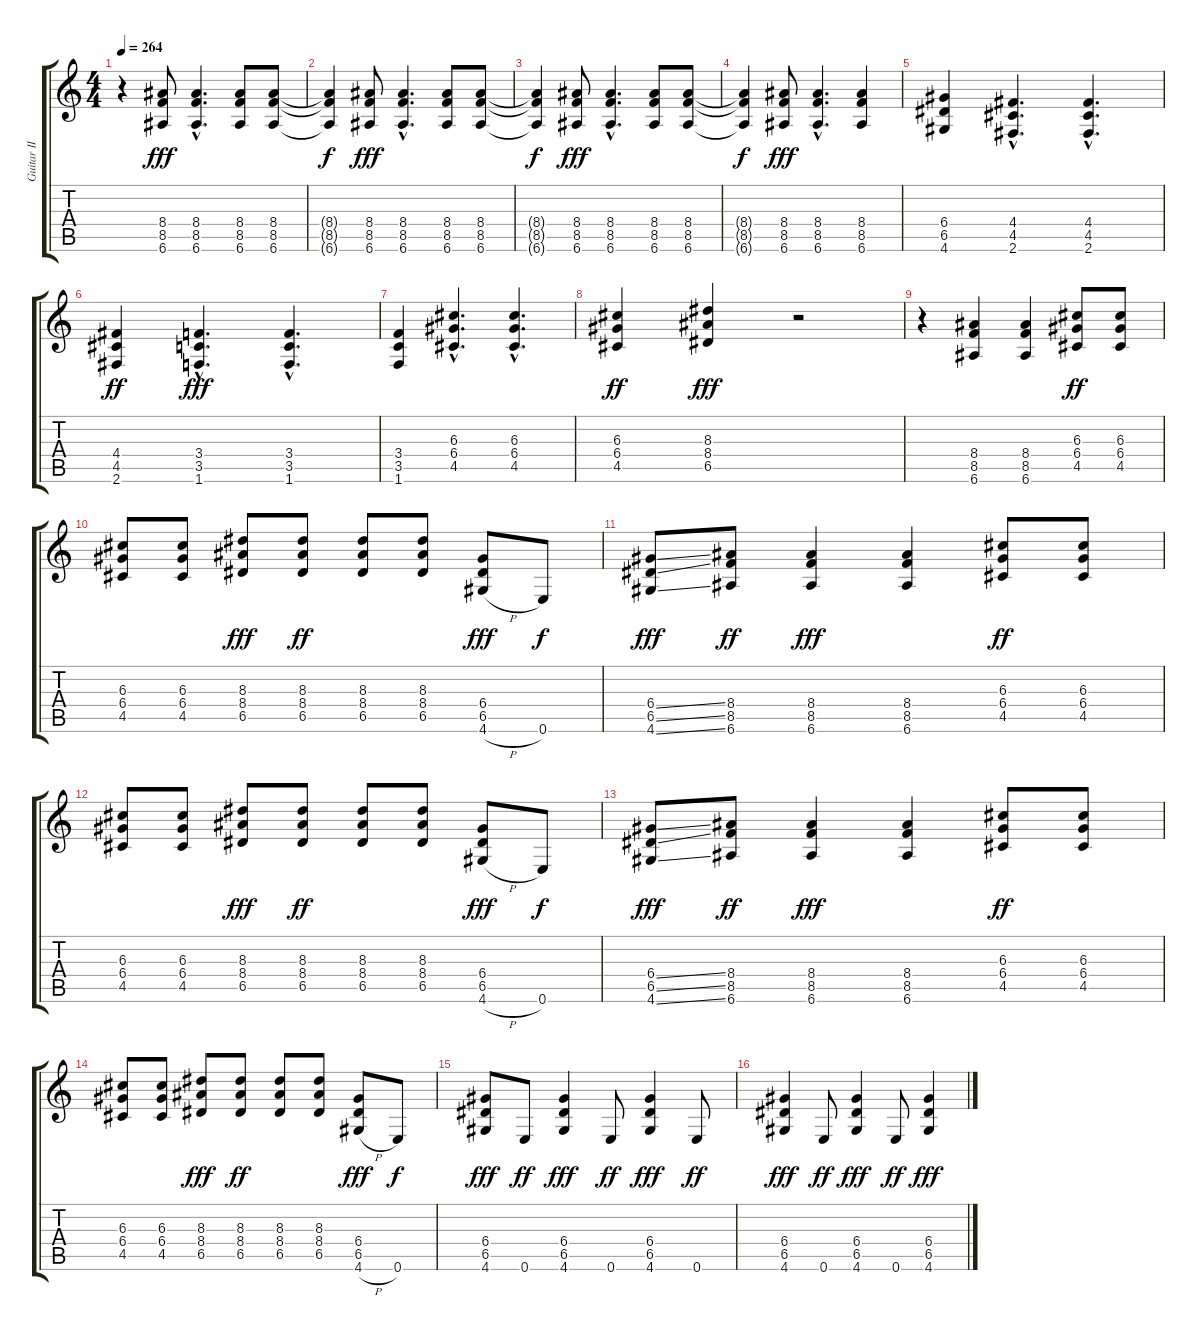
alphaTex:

\track ("Guitar II" "Guitar II") {instrument distortionguitar}
\staff {score tabs}
\tuning (E4 B3 G3 D3 A2 E2) {hide}
\ts (4 4)
\tempo 264
\clef g2
\ks c
r.4{dy fff} (8.4 8.5 6.6).8 (8.4{hac} 8.5{hac} 6.6{hac}).4{d} (8.4 8.5 6.6).8 (8.4 8.5 6.6).8 |
(8.4{t} 8.5{t} 6.6{t}).4{dy f} (8.4 8.5 6.6).8{dy fff} (8.4{hac} 8.5{hac} 6.6{hac}).4{d} (8.4 8.5 6.6).8 (8.4 8.5 6.6).8 |
(8.4{t} 8.5{t} 6.6{t}).4{dy f} (8.4 8.5 6.6).8{dy fff} (8.4{hac} 8.5{hac} 6.6{hac}).4{d} (8.4 8.5 6.6).8 (8.4 8.5 6.6).8 |
(8.4{t} 8.5{t} 6.6{t}).4{dy f} (8.4 8.5 6.6).8{dy fff} (8.4{hac} 8.5{hac} 6.6{hac}).4{d} (8.4 8.5 6.6).4 |
(6.4 6.5 4.6).4 (4.4{hac} 4.5{hac} 2.6{hac}).4{d} (4.4{hac} 4.5{hac} 2.6{hac}).4{d} |
(4.4 4.5 2.6).4{dy ff} (3.4{hac} 3.5{hac} 1.6{hac}).4{d dy fff} (3.4{hac} 3.5{hac} 1.6{hac}).4{d} |
(3.4 3.5 1.6).4 (6.3{hac} 6.4{hac} 4.5{hac}).4{d} (6.3{hac} 6.4{hac} 4.5{hac}).4{d} |
(6.3 6.4 4.5).4{dy ff} (8.3 8.4 6.5).4{dy fff} r.2 |
r.4 (8.4 8.5 6.6).4 (8.4 8.5 6.6).4 (6.3 6.4 4.5).8{dy ff} (6.3 6.4 4.5).8 |
(6.3 6.4 4.5).8 (6.3 6.4 4.5).8 (8.3 8.4 6.5).8{dy fff} (8.3 8.4 6.5).8{dy ff} (8.3 8.4 6.5).8 (8.3 8.4 6.5).8 (6.4 6.5 4.6{h}).8{dy fff} 0.6.8{dy f} |
(6.4{ss} 6.5{ss} 4.6{ss}).8{dy fff} (8.4 8.5 6.6).8{dy ff} (8.4 8.5 6.6).4{dy fff} (8.4 8.5 6.6).4 (6.3 6.4 4.5).8{dy ff} (6.3 6.4 4.5).8 |
(6.3 6.4 4.5).8 (6.3 6.4 4.5).8 (8.3 8.4 6.5).8{dy fff} (8.3 8.4 6.5).8{dy ff} (8.3 8.4 6.5).8 (8.3 8.4 6.5).8 (6.4 6.5 4.6{h}).8{dy fff} 0.6.8{dy f} |
(6.4{ss} 6.5{ss} 4.6{ss}).8{dy fff} (8.4 8.5 6.6).8{dy ff} (8.4 8.5 6.6).4{dy fff} (8.4 8.5 6.6).4 (6.3 6.4 4.5).8{dy ff} (6.3 6.4 4.5).8 |
(6.3 6.4 4.5).8 (6.3 6.4 4.5).8 (8.3 8.4 6.5).8{dy fff} (8.3 8.4 6.5).8{dy ff} (8.3 8.4 6.5).8 (8.3 8.4 6.5).8 (6.4 6.5 4.6{h}).8{dy fff} 0.6.8{dy f} |
(6.4 6.5 4.6).8{dy fff} 0.6.8{dy ff} (6.4 6.5 4.6).4{dy fff} 0.6.8{dy ff} (6.4 6.5 4.6).4{dy fff} 0.6.8{dy ff} |
(6.4 6.5 4.6).4{dy fff} 0.6.8{dy ff} (6.4 6.5 4.6).4{dy fff} 0.6.8{dy ff} (6.4 6.5 4.6).4{dy fff}
